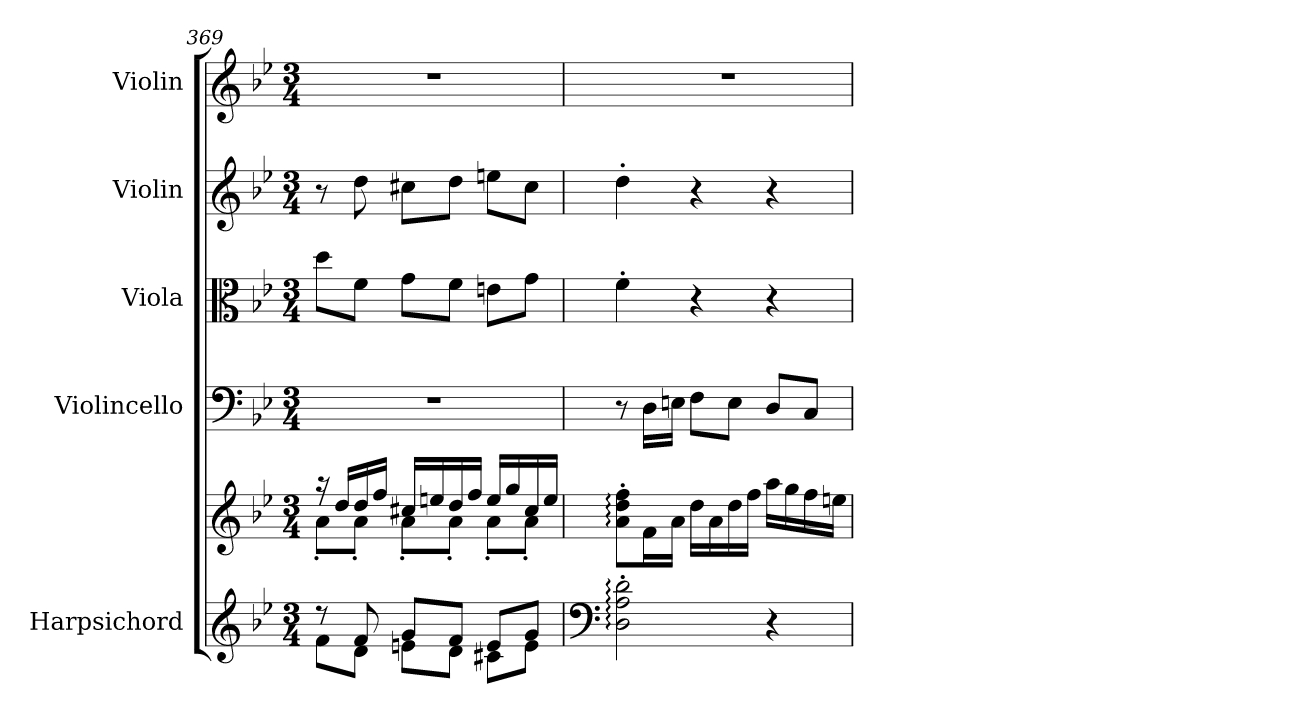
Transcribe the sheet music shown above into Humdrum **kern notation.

**kern	**kern	**kern	**kern	**kern	**kern
*part5	*part5	*part4	*part3	*part2	*part1
*staff6	*staff5	*staff4	*staff3	*staff2	*staff1
*I"Harpsichord	*	*I"Violincello	*I"Viola	*I"Violin	*I"Violin
*I'Hpschd	*	*I'Vc	*I'Vla	*I'Vln	*I'Vln
!!LO:PB:g=z
*clefG2	*clefG2	*clefF4	*clefC3	*clefG2	*clefG2
*k[b-e-]	*k[b-e-]	*k[b-e-]	*k[b-e-]	*k[b-e-]	*k[b-e-]
*M3/4	*M3/4	*M3/4	*M3/4	*M3/4	*M3/4
=369	=369	=369	=369	=369	=369
*^	*^	*	*	*	*
8r	8f\L	16r	8a'\L	2.r	8dd\L	8r	2.r
.	.	16dd/LL	.	.	.	.	.
8f/	8d\J	16dd/	8a'\J	.	8f\J	8dd\	.
.	.	16ff/JJ	.	.	.	.	.
8g/L	8en\L	16cc#X/LL	8a'\L	.	8g\L	8cc#X\L	.
.	.	16een/	.	.	.	.	.
8f/J	8d\J	16dd/	8a'\J	.	8f\J	8dd\J	.
.	.	16ff/JJ	.	.	.	.	.
8e/L	8c#X\L	16ee/LL	8a'\L	.	8en\L	8een\L	.
.	.	16gg/	.	.	.	.	.
8g/J	8e\J	16cc#/	8a'\J	.	8g\J	8cc#\J	.
.	.	16ee/JJ	.	.	.	.	.
*v	*v	*	*	*	*	*	*
*	*v	*v	*	*	*	*
=370	=370	=370	=370	=370	=370
*clefF4	*	*	*	*	*
2D\:' 2A\:' 2d\:'	8a\:' 8dd\:' 8ff\:'L	8r	4f'\	4dd'\	2.r
.	16f\L	16D\LL	.	.	.
.	16a\JJ	16En\JJ	.	.	.
.	16dd\LL	8F\L	4r	4r	.
.	16a\	.	.	.	.
.	16dd\	8E\J	.	.	.
.	16ff\JJ	.	.	.	.
4r	16aa\LL	8D/L	4r	4r	.
.	16gg\	.	.	.	.
.	16ff\	8C/J	.	.	.
.	16een\JJ	.	.	.	.
=	=	=	=	=	=
*-	*-	*-	*-	*-	*-
